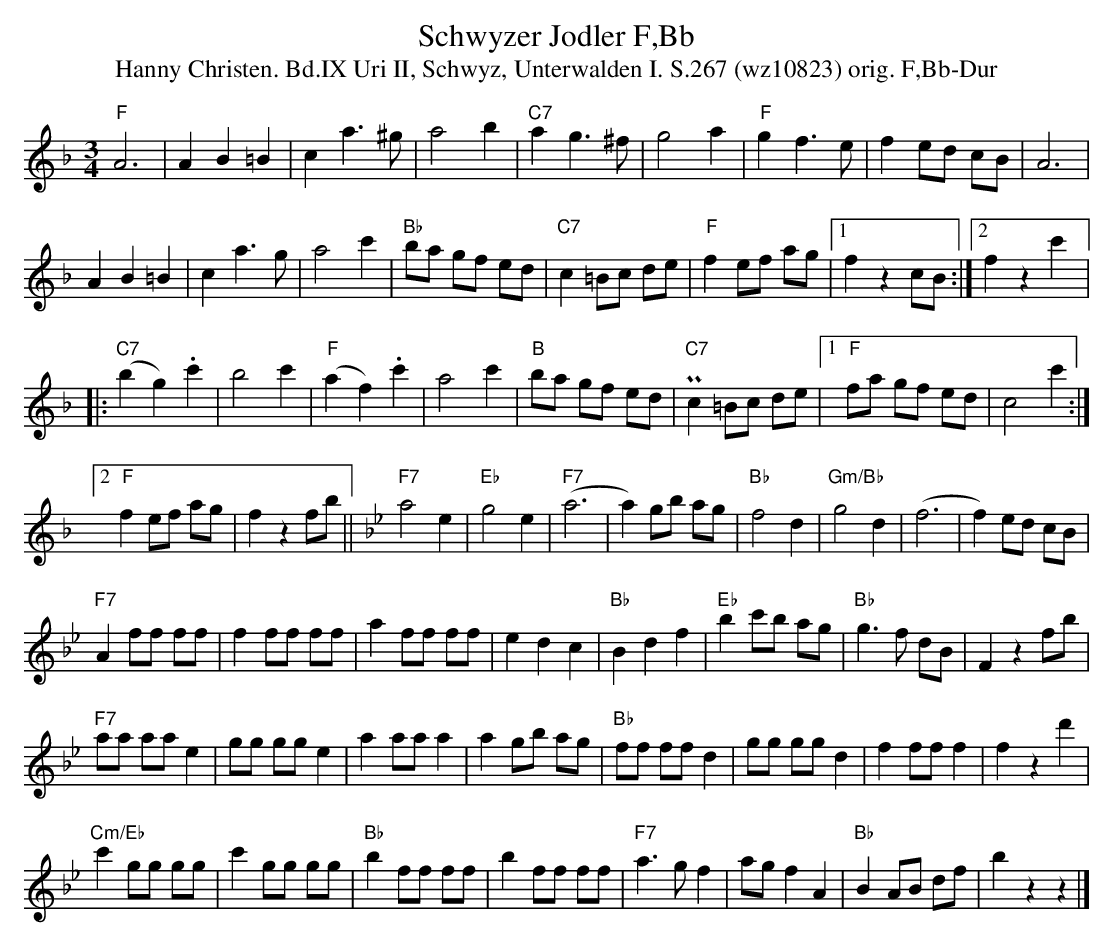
X:1
T: Schwyzer Jodler F,Bb
T:Hanny Christen. Bd.IX Uri II, Schwyz, Unterwalden I. S.267 (wz10823) orig. F,Bb-Dur
M:3/4
L:1/4
K:F
"F"A3 | AB=B | c a>^g | a2 b | "C7"a g>^f | g2 a | "F"g f>e | f e/d/ c/B/ |  A3 |
A B =B | c a>g | a2 c' | "Bb"b/a/ g/f/ e/d/ | "C7"c =B/c/ d/e/ | "F"f e/f/ a/g/ |1 f z c/B/ :|2 f z c' |:
"C7"(bg) .c' | b2 c' | ("F"af) .c' | a2 c' | "B"b/a/ g/f/ e/d/ | "C7"Pc =B/c/ d/e/ |1 "F"f/a/ g/f/ e/d/ | c2 c' :|2
"F"f e/f/ a/g/ | f z f/b/ || [K:Bb] "F7"a2 e | "Eb"g2 e | "F7"(a3 | a) g/b/ a/g/ | "Bb"f2 d | "Gm/Bb"g2 d | (f3 | f) e/d/ c/B/ |
"F7"A f/f/ f/f/ | f f/f/ f/f/ | a f/f/ f/f/ | edc | "Bb"Bdf | "Eb"b c'/b/ a/g/ | "Bb"g>f d/B/ | F z f/b/ |
"F7"a/a/ a/a/ e | g/g/ g/g/ e | a a/a/ a | a g/b/ a/g/ | "Bb"f/f/ f/f/ d | g/g/ g/g/ d | f f/f/ f | f z d' |
"Cm/Eb"c' g/g/ g/g/ | c' g/g/ g/g/ | "Bb"b f/f/ f/f/ | b f/f/ f/f/ | "F7"a>g f | a/g/ f A | "Bb"B A/B/ d/f/ | b zz |]
